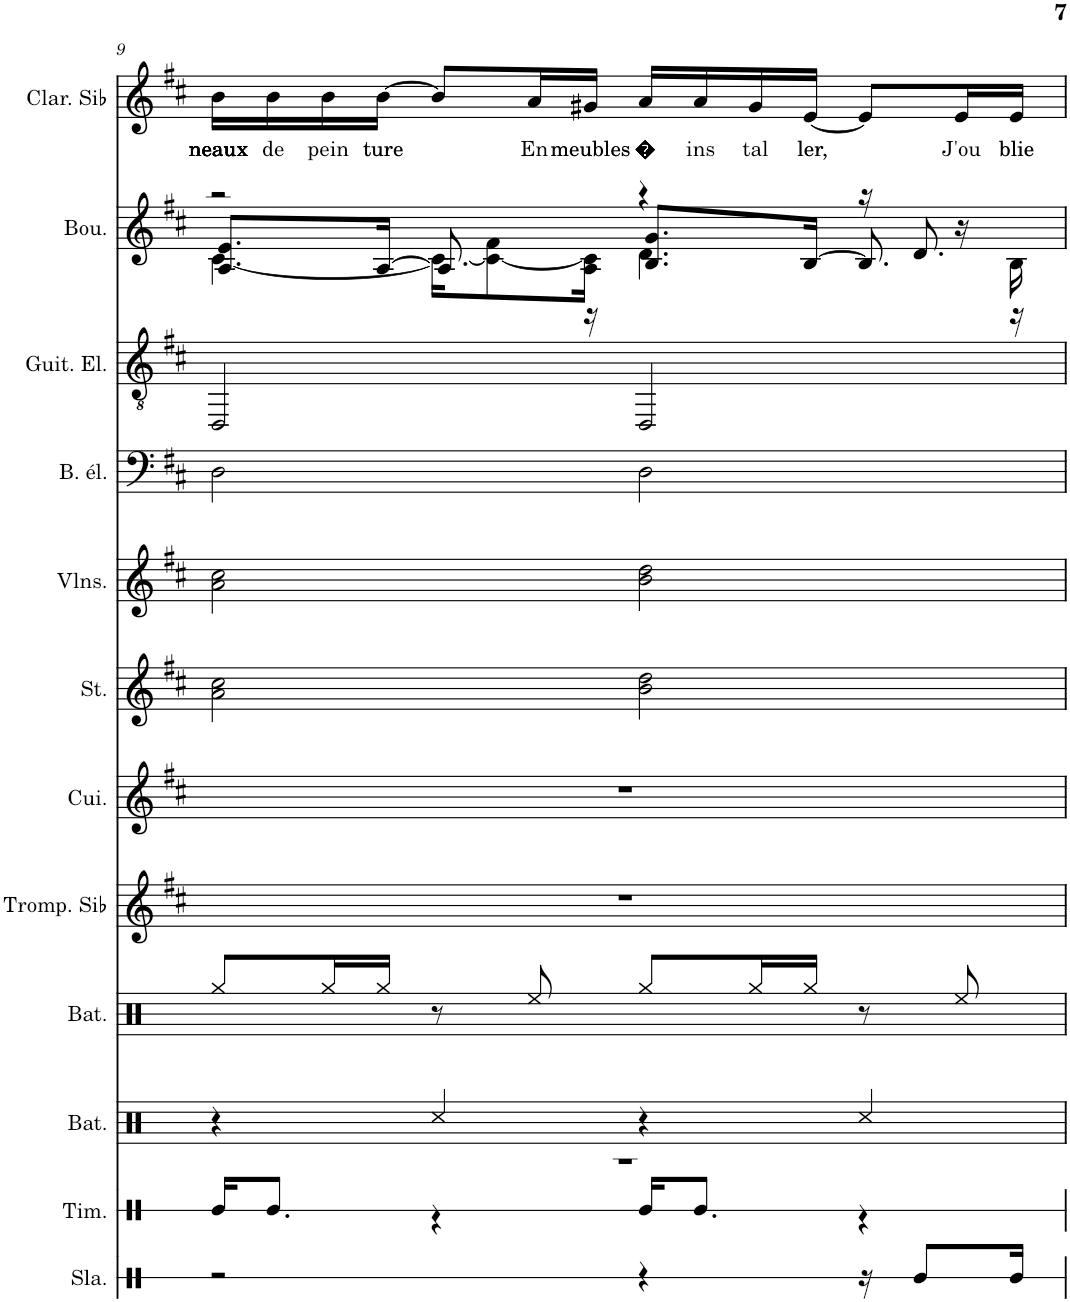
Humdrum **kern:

**kern	**kern	**kern	**kern	**kern	**kern	**kern	**kern	**kern	**kern	**kern	**kern	**text
*part12	*part11	*part10	*part9	*part8	*part7	*part6	*part5	*part4	*part3	*part2	*part1	*part1
*staff12	*staff11	*staff10	*staff9	*staff8	*staff7	*staff6	*staff5	*staff4	*staff3	*staff2	*staff1	*staff1
*I"Slap	*I"Timbre	*I"Batterie	*I"Batterie	*I"Trompette en Sib	*I"Cuivres	*I"Cordes	*I"Violons	*I"Basse électrique	*I"Guitare électrique	*I"Bouzouki (3 chœurs)	*I"Clarinette en Sib	*
*I'Sla.	*I'Tim.	*I'Bat.	*I'Bat.	*I'Tromp. Sib	*I'Cui.	*	*I'Vlns.	*I'B. él.	*I'Guit. El.	*I'Bou.	*I'Clar. Sib	*
!!LO:PB:g=z
*clefX	*clefX	*clefX	*clefX	*clefG2	*clefG2	*clefG2	*clefG2	*clefF4	*clefGv2	*clefG2	*clefG2	*
*	*	*	*	*Trd1c2	*	*	*	*Trd7c12	*	*	*Trd1c2	*
*k[]	*k[f#c#]	*k[f#c#]	*k[f#c#]	*k[f#c#]	*k[f#c#]	*k[f#c#]	*k[f#c#]	*k[f#c#]	*k[f#c#]	*k[f#c#]	*k[f#c#]	*
*M4/4	*M4/4	*M4/4	*M4/4	*M4/4	*M4/4	*M4/4	*M4/4	*M4/4	*M4/4	*M4/4	*M4/4	*
=9	=9	=9	=9	=9	=9	=9	=9	=9	=9	=9	=9	=9
*	*^	*	*	*	*	*	*	*	*	*^	*	*
*	*	*	*	*	*	*	*	*	*	*	*	*^	*	*
!	!	!	!	!	!	!	!	!	!	!	!	!	!	!	!LO:LY:b
2r	1r	16Re/KL	4r	8Rgg/L	1r	1r	2a\ 2cc#\	2a\ 2cc#\	2D\	2DD/	2r	[4c#\	8.A/ 8.e/L	16b\LL	neaux
!	!	!	!	!	!	!	!	!	!	!	!	!	!	!	!LO:LY:b
.	.	8.Re/J	.	.	.	.	.	.	.	.	.	.	.	16b\	de
!	!	!	!	!	!	!	!	!	!	!	!	!	!	!	!LO:LY:b
.	.	.	.	16Rgg/L	.	.	.	.	.	.	.	.	.	16b\	pein
!	!	!	!	!	!	!	!	!	!	!	!	!	!	!	!LO:LY:b
.	.	.	.	16Rgg/JJ	.	.	.	.	.	.	.	.	[16A/Jk	[16b\JJ	ture
.	.	4r	4Rcc/	8r	.	.	.	.	.	.	.	16c#\KL_	8.A/]	8b/L]	.
.	.	.	.	.	.	.	.	.	.	.	.	8c#\_ 8f#\	.	.	.
!	!	!	!	!	!	!	!	!	!	!	!	!	!	!	!LO:LY:b
.	.	.	.	8Ree/	.	.	.	.	.	.	.	.	.	16a/L	En
!	!	!	!	!	!	!	!	!	!	!	!	!	!	!	!LO:LY:b
.	.	.	.	.	.	.	.	.	.	.	.	16A\ 16c#\]Jk	16r	16g#X/JJ	meubles
!	!	!	!	!	!	!	!	!	!	!	!	!	!	!	!LO:LY:b
4r	.	16Re/KL	4r	8Rgg/L	.	.	2b\ 2dd\	2b\ 2dd\	2D\	2DD/	4r	4.d\	8.B/ 8.g/L	16a/LL	�
!	!	!	!	!	!	!	!	!	!	!	!	!	!	!	!LO:LY:b
.	.	8.Re/J	.	.	.	.	.	.	.	.	.	.	.	16a/	ins
!	!	!	!	!	!	!	!	!	!	!	!	!	!	!	!LO:LY:b
.	.	.	.	16Rgg/L	.	.	.	.	.	.	.	.	.	16g#/	tal
!	!	!	!	!	!	!	!	!	!	!	!	!	!	!	!LO:LY:b
.	.	.	.	16Rgg/JJ	.	.	.	.	.	.	.	.	[16B/Jk	[16e/JJ	ler,
16r	.	4r	4Rcc/	8r	.	.	.	.	.	.	16r	.	8.B/]	8e/L]	.
8Re/L	.	.	.	.	.	.	.	.	.	.	8.d/	.	.	.	.
!	!	!	!	!	!	!	!	!	!	!	!	!	!	!	!LO:LY:b
.	.	.	.	8Ree/	.	.	.	.	.	.	.	16r	.	16e/L	J'ou
!	!	!	!	!	!	!	!	!	!	!	!	!	!	!	!LO:LY:b
16Re/Jk	.	.	.	.	.	.	.	.	.	.	.	16B\	16r	16e/JJ	blie
*	*v	*v	*	*	*	*	*	*	*	*	*v	*v	*v	*	*
=	=	=	=	=	=	=	=	=	=	=	=	=
*-	*-	*-	*-	*-	*-	*-	*-	*-	*-	*-	*-	*-
